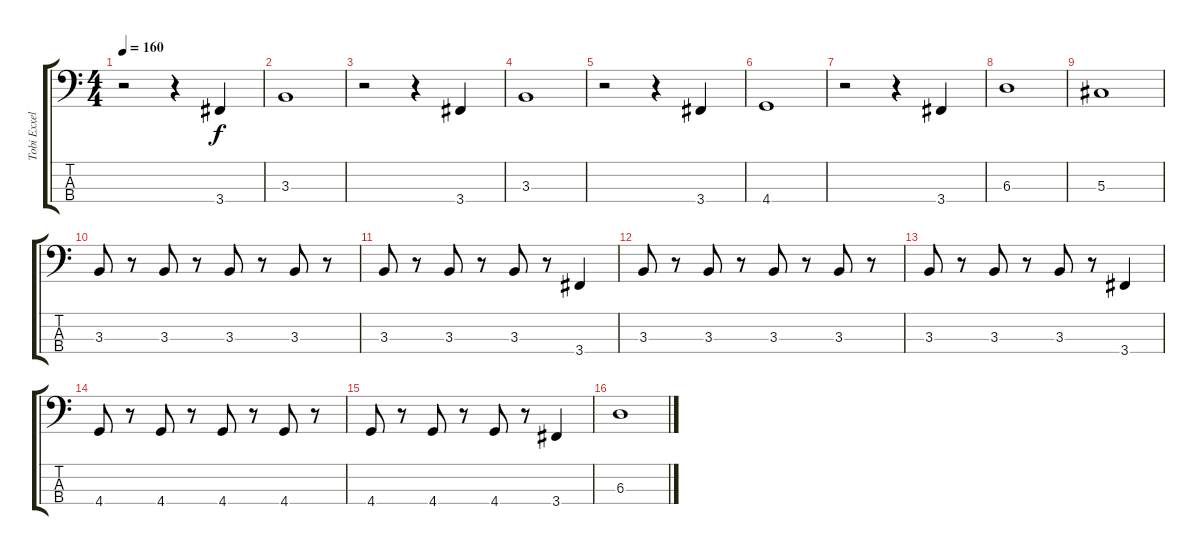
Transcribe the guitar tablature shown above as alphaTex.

\track ("Tobi Exxel" "Tobi Exxel") {instrument electricbassfinger}
\staff {score tabs}
\tuning (Gb2 Db2 Ab1 Eb1) {hide}
\ts (4 4)
\tempo 160
\clef f4
\ks c
r.2{dy f instrument electricbassfinger} r.4 3.4.4 |
3.3.1 |
r.2 r.4 3.4.4 |
3.3.1 |
r.2 r.4 3.4.4 |
4.4.1 |
r.2 r.4 3.4.4 |
6.3.1 |
5.3.1 |
3.3.8 r.8 3.3.8 r.8 3.3.8 r.8 3.3.8 r.8 |
3.3.8 r.8 3.3.8 r.8 3.3.8 r.8 3.4.4 |
3.3.8 r.8 3.3.8 r.8 3.3.8 r.8 3.3.8 r.8 |
3.3.8 r.8 3.3.8 r.8 3.3.8 r.8 3.4.4 |
4.4.8 r.8 4.4.8 r.8 4.4.8 r.8 4.4.8 r.8 |
4.4.8 r.8 4.4.8 r.8 4.4.8 r.8 3.4.4 |
6.3.1
